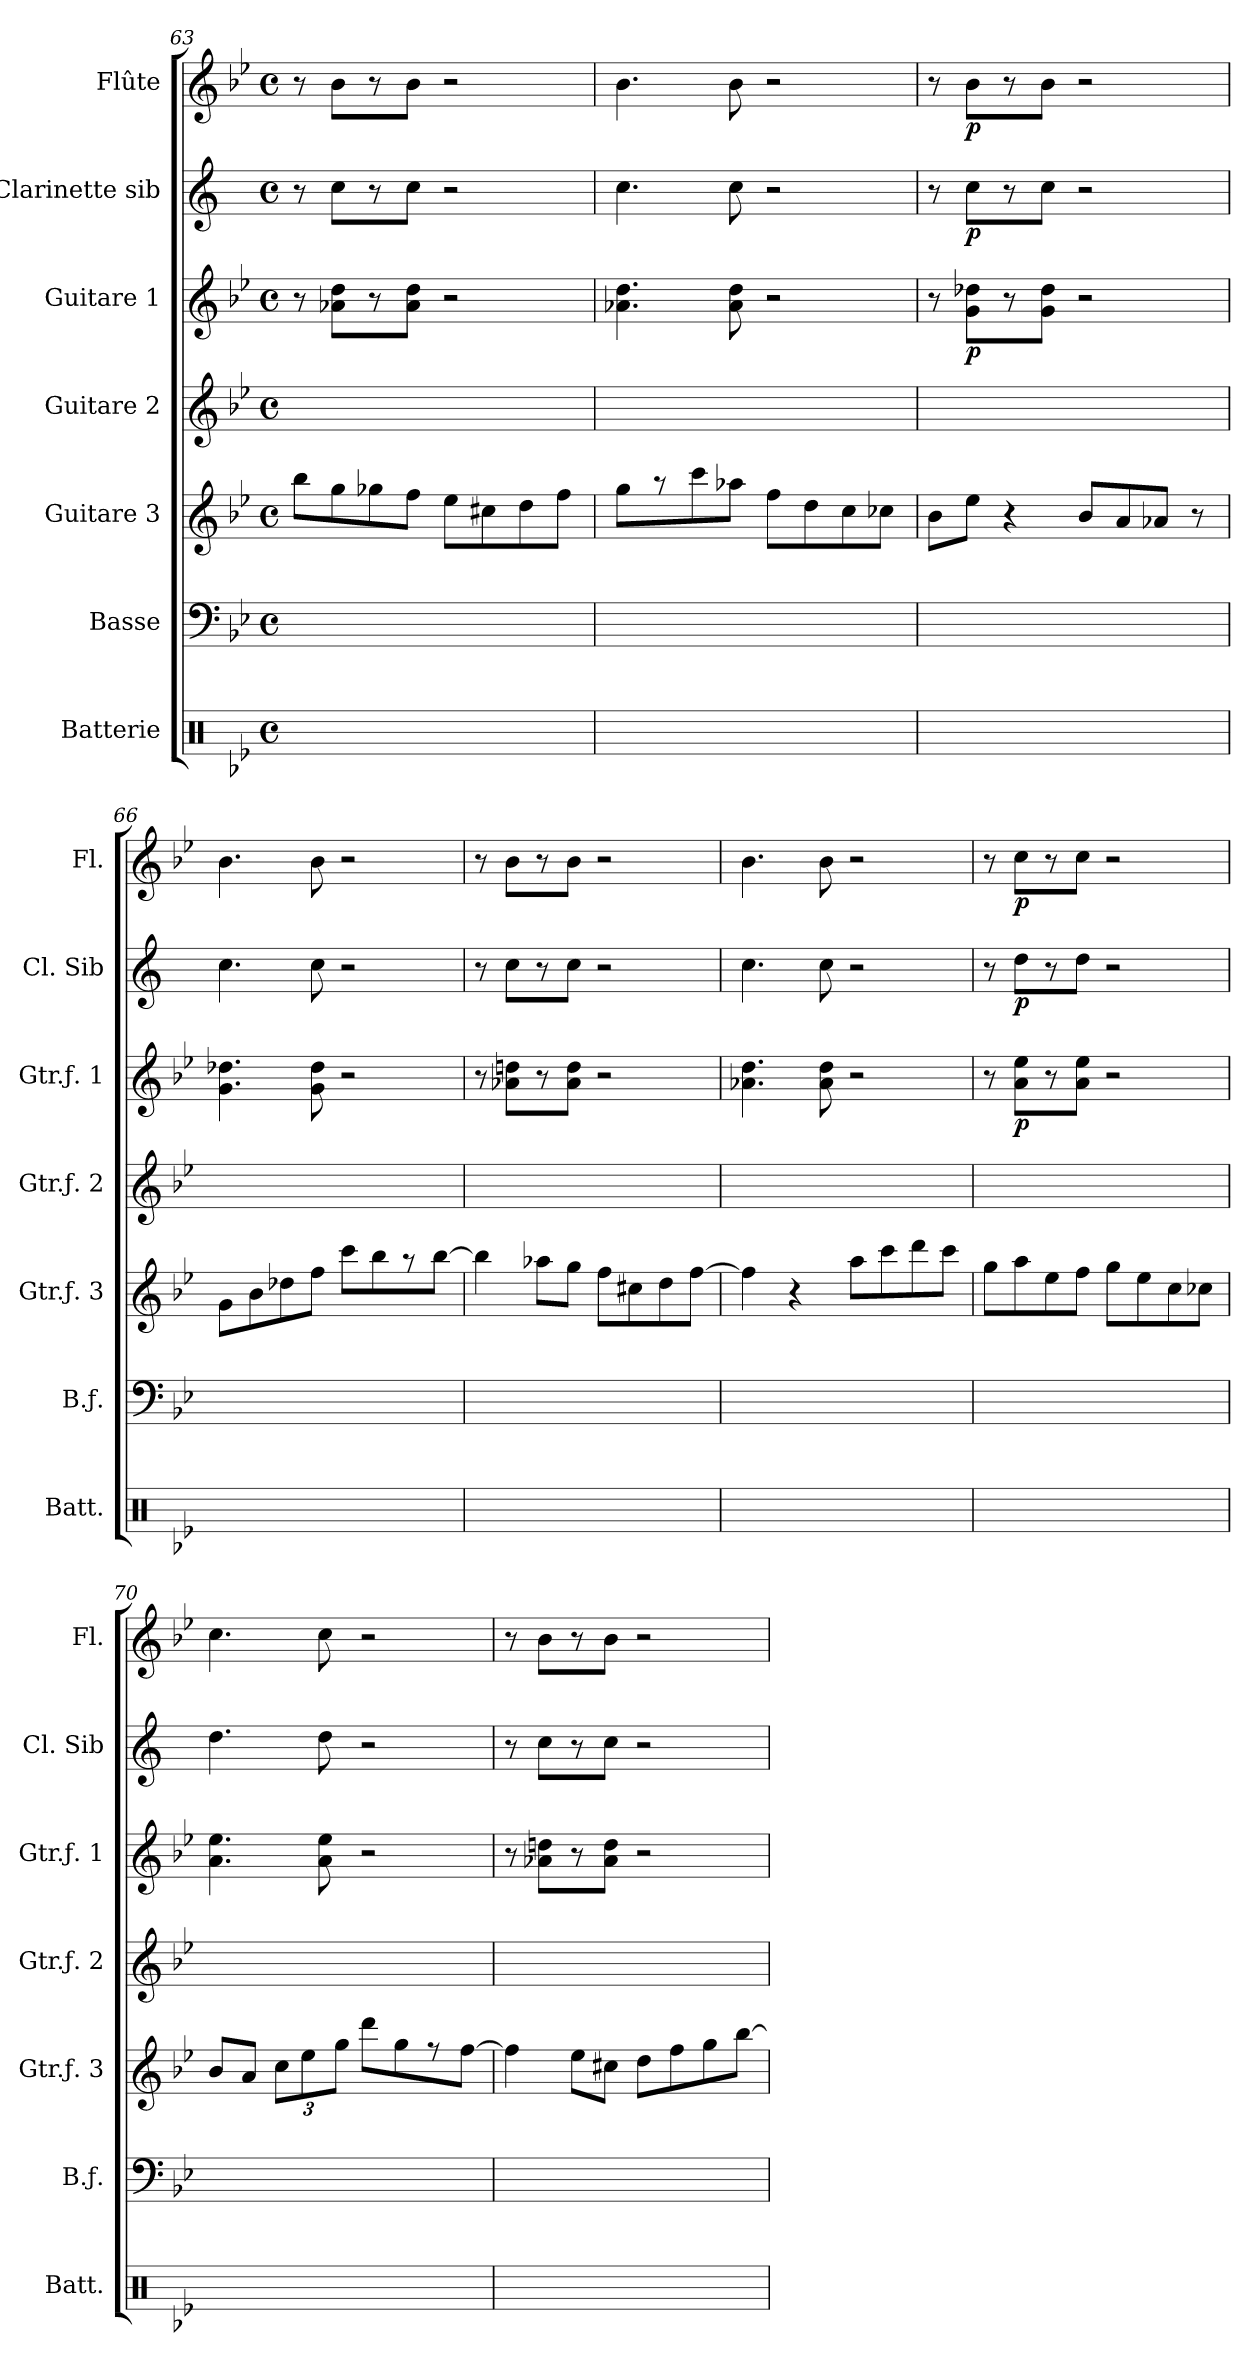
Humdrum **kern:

**kern	**kern	**kern	**kern	**kern	**dynam	**kern	**dynam	**kern	**dynam
*part7	*part6	*part5	*part4	*part3	*part3	*part2	*part2	*part1	*part1
*staff7	*staff6	*staff5	*staff4	*staff3	*staff3	*staff2	*staff2	*staff1	*staff1
*I"Batterie	*I"Basse	*I"Guitare  3	*I"Guitare  2	*I"Guitare  1	*	*I"Clarinette sib	*	*I"Flûte	*
*I'Batt.	*I'B.ƒ.	*I'Gtr.ƒ. 3	*I'Gtr.ƒ. 2	*I'Gtr.ƒ. 1	*	*I'Cl. Sib	*	*I'Fl.	*
*clefX	*clefF4	*clefG2	*clefG2	*clefG2	*	*clefG2	*	*clefG2	*
*	*ITrd7c12	*ITrd7c12	*ITrd7c12	*ITrd7c12	*	*ITrd1c2	*	*	*
*k[b-e-]	*k[b-e-]	*k[b-e-]	*k[b-e-]	*k[b-e-]	*	*k[b-e-]	*	*k[b-e-]	*
*B-:	*B-:	*B-:	*B-:	*B-:	*	*B-:	*	*B-:	*
*M4/4	*M4/4	*M4/4	*M4/4	*M4/4	*	*M4/4	*	*M4/4	*
*met(c)	*met(c)	*met(c)	*met(c)	*met(c)	*	*met(c)	*	*met(c)	*
=63	=63	=63	=63	=63	=63	=63	=63	=63	=63
1Rffyy	1Cyy	8b-\L	1Cyy	8r	.	8r	.	8r	.
.	.	8g\	.	8A-X\ 8d\L	.	8b-\L	.	8b-\L	.
.	.	8g-X\	.	8r	.	8r	.	8r	.
.	.	8f\J	.	8A-\ 8d\J	.	8b-\J	.	8b-\J	.
.	.	8e-\L	.	2r	.	2r	.	2r	.
.	.	8c#X\	.	.	.	.	.	.	.
.	.	8d\	.	.	.	.	.	.	.
.	.	8f\J	.	.	.	.	.	.	.
=64	=64	=64	=64	=64	=64	=64	=64	=64	=64
1Rffyy	1Cyy	8g\L	1Cyy	4.A-X\ 4.d\	.	4.b-\	.	4.b-\	.
.	.	8r	.	.	.	.	.	.	.
.	.	8cc\	.	.	.	.	.	.	.
.	.	8a-X\J	.	8A-\ 8d\	.	8b-\	.	8b-\	.
.	.	8f\L	.	2r	.	2r	.	2r	.
.	.	8d\	.	.	.	.	.	.	.
.	.	8c\	.	.	.	.	.	.	.
.	.	8c-X\J	.	.	.	.	.	.	.
!!LO:PB:g=z
=65	=65	=65	=65	=65	=65	=65	=65	=65	=65
1Rffyy	1Cyy	8B-\L	1Cyy	8r	.	8r	.	8r	.
!	!	!	!	!	!LO:DY:b	!	!LO:DY:b	!	!LO:DY:b
.	.	8e-\J	.	8G\ 8d-X\L	p	8b-\L	p	8b-\L	p
.	.	4r	.	8r	.	8r	.	8r	.
.	.	.	.	8G\ 8d-\J	.	8b-\J	.	8b-\J	.
.	.	8B-/L	.	2r	.	2r	.	2r	.
.	.	8A/	.	.	.	.	.	.	.
.	.	8A-X/J	.	.	.	.	.	.	.
.	.	8r	.	.	.	.	.	.	.
=66	=66	=66	=66	=66	=66	=66	=66	=66	=66
1Rffyy	1Cyy	8G\L	1Cyy	4.G\ 4.d-X\	.	4.b-\	.	4.b-\	.
.	.	8B-\	.	.	.	.	.	.	.
.	.	8d-X\	.	.	.	.	.	.	.
.	.	8f\J	.	8G\ 8d-\	.	8b-\	.	8b-\	.
.	.	8cc\L	.	2r	.	2r	.	2r	.
.	.	8b-\	.	.	.	.	.	.	.
.	.	8r	.	.	.	.	.	.	.
.	.	[8b-\J	.	.	.	.	.	.	.
=67	=67	=67	=67	=67	=67	=67	=67	=67	=67
1Rffyy	1Cyy	4b-\]	1Cyy	8r	.	8r	.	8r	.
.	.	.	.	8A-X\ 8dn\L	.	8b-\L	.	8b-\L	.
.	.	8a-X\L	.	8r	.	8r	.	8r	.
.	.	8g\J	.	8A-\ 8d\J	.	8b-\J	.	8b-\J	.
.	.	8f\L	.	2r	.	2r	.	2r	.
.	.	8c#X\	.	.	.	.	.	.	.
.	.	8d\	.	.	.	.	.	.	.
.	.	[8f\J	.	.	.	.	.	.	.
=68	=68	=68	=68	=68	=68	=68	=68	=68	=68
1Rffyy	1Cyy	4f\]	1Cyy	4.A-X\ 4.d\	.	4.b-\	.	4.b-\	.
.	.	4r	.	.	.	.	.	.	.
.	.	.	.	8A-\ 8d\	.	8b-\	.	8b-\	.
.	.	8a\L	.	2r	.	2r	.	2r	.
.	.	8cc\	.	.	.	.	.	.	.
.	.	8dd\	.	.	.	.	.	.	.
.	.	8cc\J	.	.	.	.	.	.	.
!!LO:PB:g=z
=69	=69	=69	=69	=69	=69	=69	=69	=69	=69
1Rffyy	1Cyy	8g\L	1Cyy	8r	.	8r	.	8r	.
!	!	!	!	!	!LO:DY:b	!	!LO:DY:b	!	!LO:DY:b
.	.	8a\	.	8A\ 8e-\L	p	8cc\L	p	8cc\L	p
.	.	8e-\	.	8r	.	8r	.	8r	.
.	.	8f\J	.	8A\ 8e-\J	.	8cc\J	.	8cc\J	.
.	.	8g\L	.	2r	.	2r	.	2r	.
.	.	8e-\	.	.	.	.	.	.	.
.	.	8c\	.	.	.	.	.	.	.
.	.	8c-X\J	.	.	.	.	.	.	.
=70	=70	=70	=70	=70	=70	=70	=70	=70	=70
1Rffyy	1Cyy	8B-/L	1Cyy	4.A\ 4.e-\	.	4.cc\	.	4.cc\	.
.	.	8A/J	.	.	.	.	.	.	.
.	.	12c\L	.	.	.	.	.	.	.
.	.	12e-\	.	.	.	.	.	.	.
.	.	.	.	8A\ 8e-\	.	8cc\	.	8cc\	.
.	.	12g\J	.	.	.	.	.	.	.
.	.	8dd\L	.	2r	.	2r	.	2r	.
.	.	8g\	.	.	.	.	.	.	.
.	.	8r	.	.	.	.	.	.	.
.	.	[8f\J	.	.	.	.	.	.	.
=71	=71	=71	=71	=71	=71	=71	=71	=71	=71
1Rffyy	1Cyy	4f\]	1Cyy	8r	.	8r	.	8r	.
.	.	.	.	8A-X\ 8dn\L	.	8b-\L	.	8b-\L	.
.	.	8e-\L	.	8r	.	8r	.	8r	.
.	.	8c#X\J	.	8A-\ 8d\J	.	8b-\J	.	8b-\J	.
.	.	8d\L	.	2r	.	2r	.	2r	.
.	.	8f\	.	.	.	.	.	.	.
.	.	8g\	.	.	.	.	.	.	.
.	.	[8b-\J	.	.	.	.	.	.	.
=	=	=	=	=	=	=	=	=	=
*-	*-	*-	*-	*-	*-	*-	*-	*-	*-
